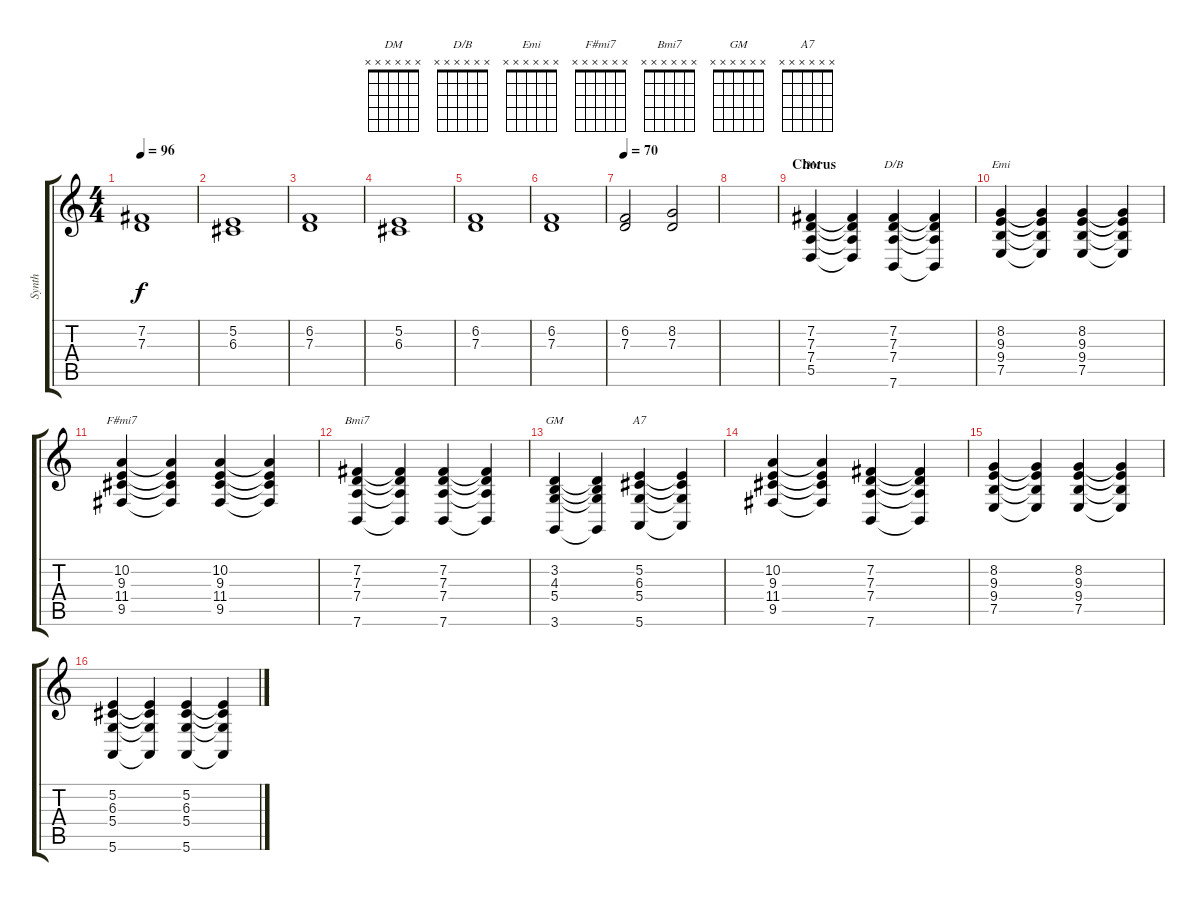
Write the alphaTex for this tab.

\track ("Synth" "Synth") {instrument pad2warm}
\staff {score tabs}
\tuning (E4 B3 G3 D3 A2 E2) {hide}
\chord ("DM" x x x x x x)
\chord ("D/B" x x x x x x)
\chord ("Emi" x x x x x x)
\chord ("F#mi7" x x x x x x)
\chord ("Bmi7" x x x x x x)
\chord ("GM" x x x x x x)
\chord ("A7" x x x x x x)
\ts (4 4)
\tempo 96
\clef g2
\ks c
(7.2 7.3).1{dy f} |
(5.2 6.3).1 |
(6.2 7.3).1 |
(5.2 6.3).1 |
(6.2 7.3).1 |
(6.2 7.3).1 |
\tempo 70
(6.2 7.3).2 (8.2 7.3).2 |
|
\section ("" "Chorus")
(7.2 7.3 7.4 5.5).4{ch "DM"} (7.2{t} 7.3{t} 7.4{t} 5.5{t}).4 (7.2 7.3 7.4 7.6).4{ch "D/B"} (7.2{t} 7.3{t} 7.4{t} 7.6{t}).4 |
(8.2 9.3 9.4 7.5).4{ch "Emi"} (8.2{t} 9.3{t} 9.4{t} 7.5{t}).4 (8.2 9.3 9.4 7.5).4 (8.2{t} 9.3{t} 9.4{t} 7.5{t}).4 |
(10.2 9.3 11.4 9.5).4{ch "F#mi7"} (10.2{t} 9.3{t} 11.4{t} 9.5{t}).4 (10.2 9.3 11.4 9.5).4 (10.2{t} 9.3{t} 11.4{t} 9.5{t}).4 |
(7.2 7.3 7.4 7.6).4{ch "Bmi7"} (7.2{t} 7.3{t} 7.4{t} 7.6{t}).4 (7.2 7.3 7.4 7.6).4 (7.2{t} 7.3{t} 7.4{t} 7.6{t}).4 |
(3.2 4.3 5.4 3.6).4{ch "GM"} (3.2{t} 4.3{t} 5.4{t} 3.6{t}).4 (5.2 6.3 5.4 5.6).4{ch "A7"} (5.2{t} 6.3{t} 5.4{t} 5.6{t}).4 |
(10.2 9.3 11.4 9.5).4 (10.2{t} 9.3{t} 11.4{t} 9.5{t}).4 (7.2 7.3 7.4 7.6).4 (7.2{t} 7.3{t} 7.4{t} 7.6{t}).4 |
(8.2 9.3 9.4 7.5).4 (8.2{t} 9.3{t} 9.4{t} 7.5{t}).4 (8.2 9.3 9.4 7.5).4 (8.2{t} 9.3{t} 9.4{t} 7.5{t}).4 |
(5.2 6.3 5.4 5.6).4 (5.2{t} 6.3{t} 5.4{t} 5.6{t}).4 (5.2 6.3 5.4 5.6).4 (5.2{t} 6.3{t} 5.4{t} 5.6{t}).4
